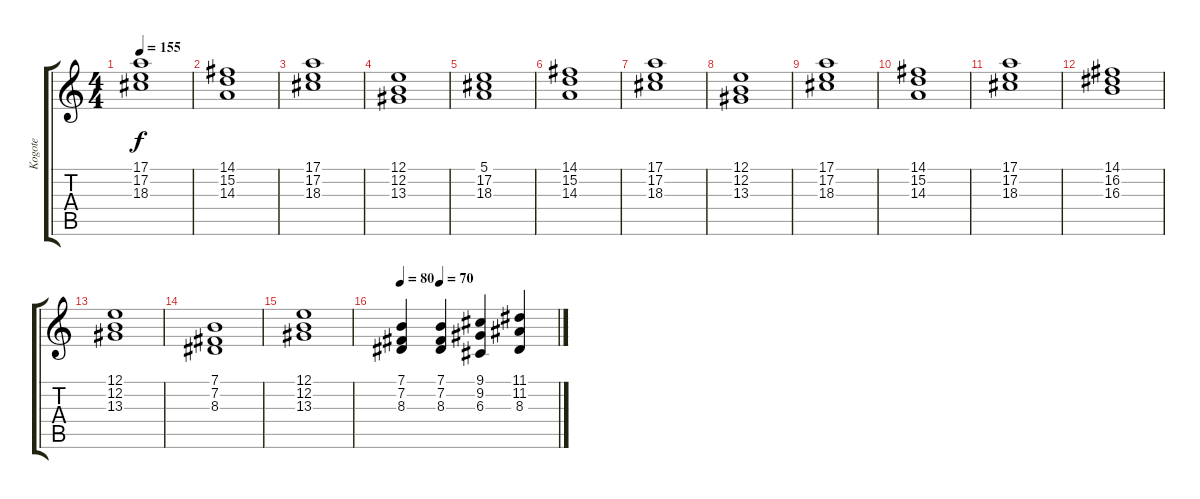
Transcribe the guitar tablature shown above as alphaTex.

\track ("Kogote" "Kogote") {instrument bagpipe}
\staff {score tabs}
\tuning (E4 B3 G3 D3 A2 E2) {hide}
\ts (4 4)
\tempo 155
\clef g2
\ks c
(17.1 17.2 18.3).1{dy f} |
(14.1 15.2 14.3).1 |
(17.1 17.2 18.3).1 |
(12.1 12.2 13.3).1 |
(5.1 17.2 18.3).1 |
(14.1 15.2 14.3).1 |
(17.1 17.2 18.3).1 |
(12.1 12.2 13.3).1 |
(17.1 17.2 18.3).1 |
(14.1 15.2 14.3).1 |
(17.1 17.2 18.3).1 |
(14.1 16.2 16.3).1 |
(12.1 12.2 13.3).1 |
(7.1 7.2 8.3).1 |
(12.1 12.2 13.3).1 |
\tempo 80
\tempo (70 0.25)
(7.1 7.2 8.3).4 (7.1 7.2 8.3).4 (9.1 9.2 6.3).4 (11.1 11.2 8.3).4
